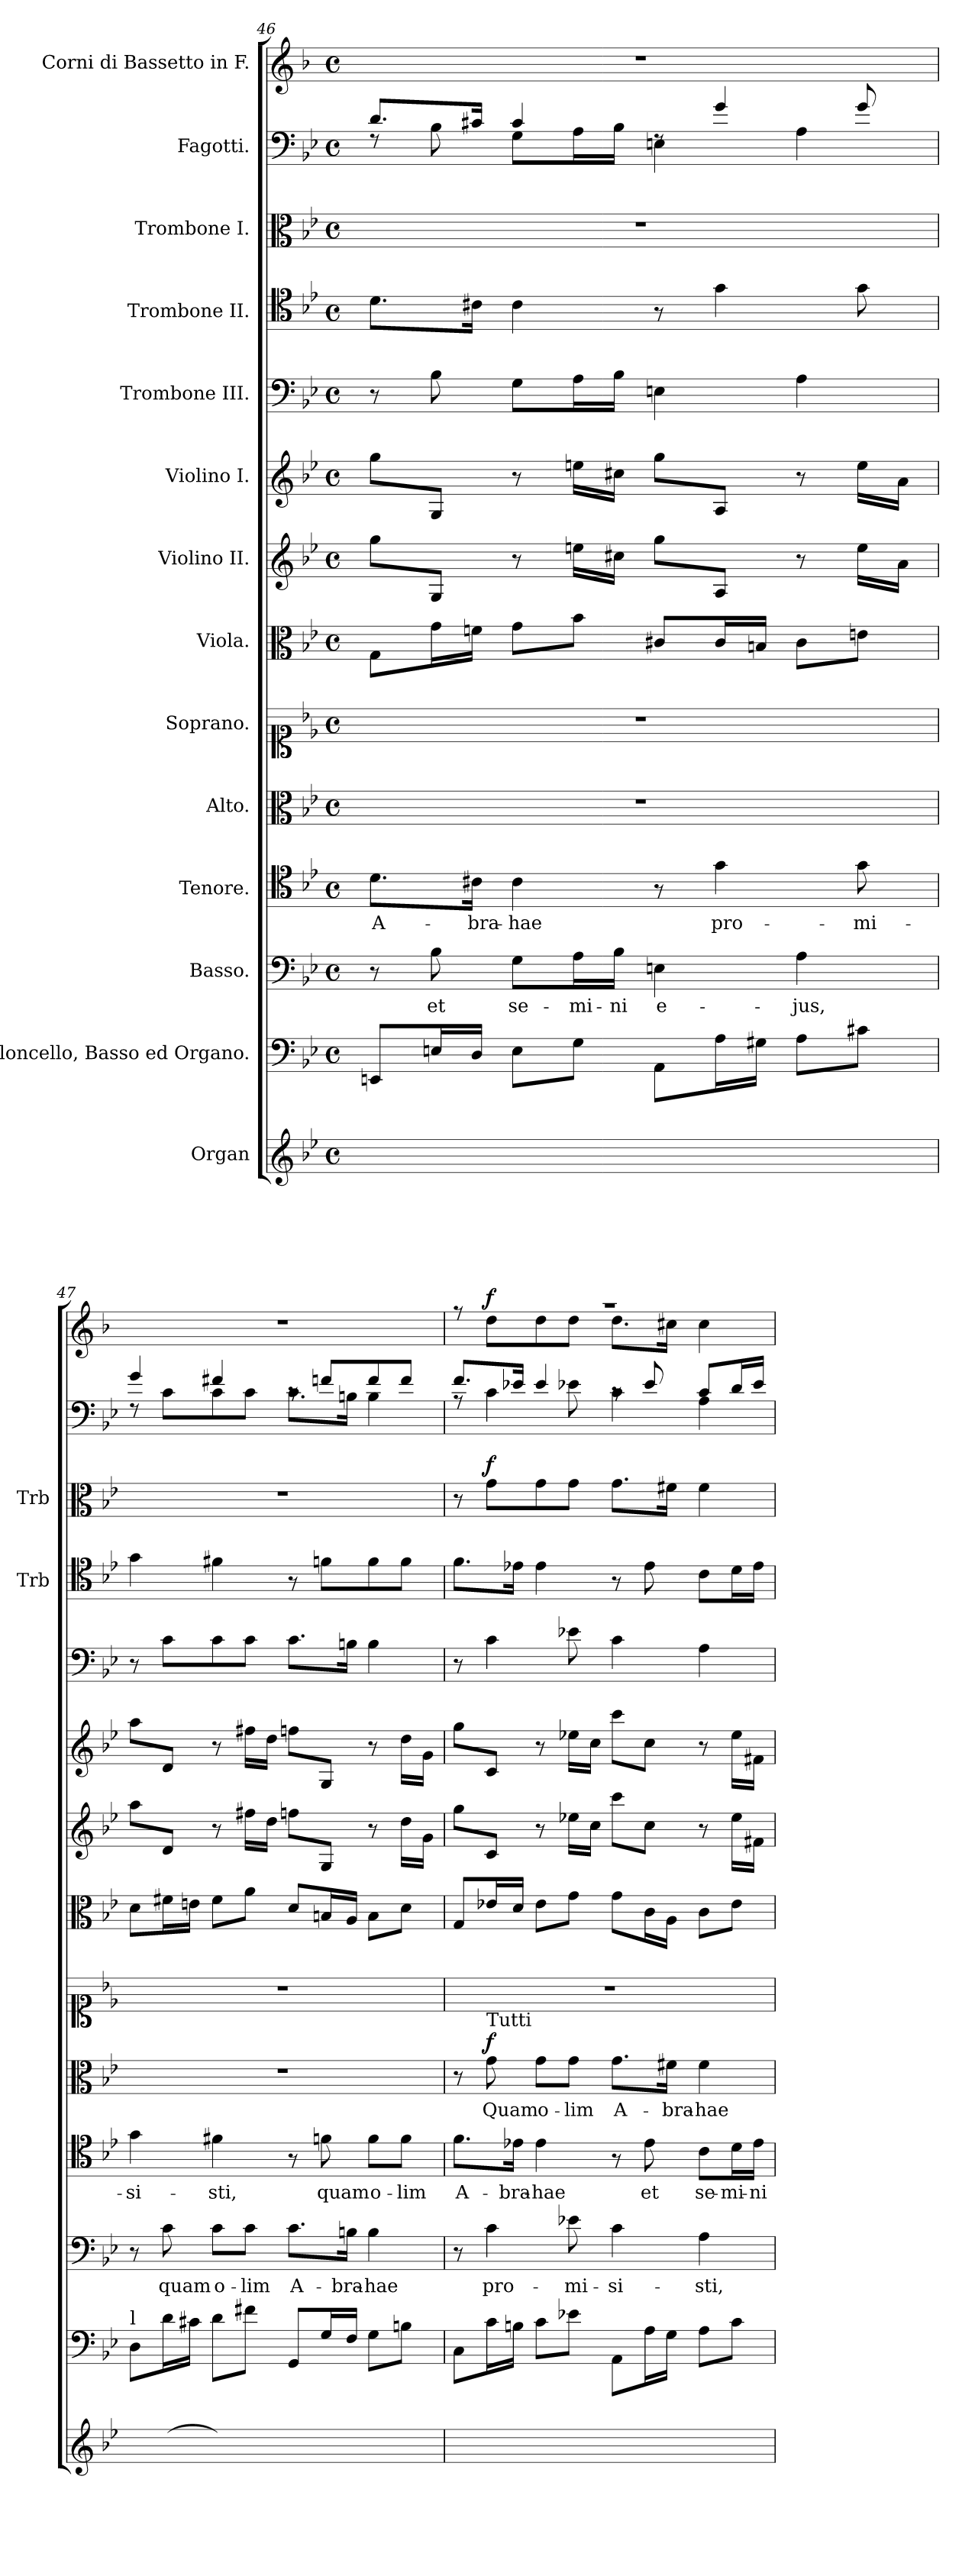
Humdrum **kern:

**kern	**kern	**kern	**text	**text	**kern	**text	**kern	**text	**dynam	**kern	**kern	**text	**kern	**text	**kern	**text	**kern	**text	**kern	**text	**kern	**text	**dynam	**kern	**text	**kern	**text	**dynam
*part14	*part13	*part12	*part12	*part12	*part11	*part11	*part10	*part10	*part10	*part9	*part8	*part8	*part7	*part7	*part6	*part6	*part5	*part5	*part4	*part4	*part3	*part3	*part3	*part2	*part2	*part1	*part1	*part1
*staff14	*staff13	*staff12	*staff12	*staff12	*staff11	*staff11	*staff10	*staff10	*staff10	*staff9	*staff8	*staff8	*staff7	*staff7	*staff6	*staff6	*staff5	*staff5	*staff4	*staff4	*staff3	*staff3	*staff3	*staff2	*staff2	*staff1	*staff1	*staff1
*I"Organ	*I"Violoncello, Basso ed Organo.	*I"Basso.	*	*	*I"Tenore.	*	*I"Alto.	*	*	*I"Soprano.	*I"Viola.	*	*I"Violino II.	*	*I"Violino I.	*	*I"Trombone III.	*	*I"Trombone II.	*	*I"Trombone I.	*	*	*I"Fagotti.	*	*I"Corni di Bassetto in F.	*	*
*	*	*	*	*	*	*	*	*	*	*	*	*	*	*	*	*	*	*	*I'Trb	*	*I'Trb	*	*	*	*	*	*	*
!!LO:PB:g=z
*clefG2	*clefF4	*clefF4	*	*	*clefC4	*	*clefC3	*	*	*clefC1	*clefC3	*	*clefG2	*	*clefG2	*	*clefF4	*	*clefC4	*	*clefC3	*	*	*clefF4	*	*clefG2	*	*
*	*	*	*	*	*	*	*	*	*	*	*	*	*	*	*	*	*	*	*	*	*	*	*	*	*	*ITrd4c7	*	*
*k[b-e-]	*k[b-e-]	*k[b-e-]	*	*	*k[b-e-]	*	*k[b-e-]	*	*	*k[b-e-]	*k[b-e-]	*	*k[b-e-]	*	*k[b-e-]	*	*k[b-e-]	*	*k[b-e-]	*	*k[b-e-]	*	*	*k[b-e-]	*	*k[b-e-]	*	*
*M4/4	*M4/4	*M4/4	*	*	*M4/4	*	*M4/4	*	*	*M4/4	*M4/4	*	*M4/4	*	*M4/4	*	*M4/4	*	*M4/4	*	*M4/4	*	*	*M4/4	*	*M4/4	*	*
*met(c)	*met(c)	*met(c)	*	*	*met(c)	*	*met(c)	*	*	*met(c)	*met(c)	*	*met(c)	*	*met(c)	*	*met(c)	*	*met(c)	*	*met(c)	*	*	*met(c)	*	*met(c)	*	*
=46	=46	=46	=46	=46	=46	=46	=46	=46	=46	=46	=46	=46	=46	=46	=46	=46	=46	=46	=46	=46	=46	=46	=46	=46	=46	=46	=46	=46
*^	*^	*	*	*	*	*	*	*	*	*	*	*	*	*	*	*	*	*	*	*	*	*	*	*	*	*	*	*
!	!	!	!	!	!	!	!	!LO:LY:b	!	!	!	!	!	!	!	!	!	!	!	!	!	!	!	!	!	!	!	!	!	!
*	*	*	*	*	*	*	*	*	*	*	*	*	*	*	*	*	*	*	*	*	*	*	*	*	*	*^	*	*	*	*
4d\yy 4en\yy 4g\yy 4b-\yy	8EEEn/Lyy	8EEn/L	8EEEn/Lyy	8r	.	.	8.d\L	A-	1r	.	.	1r	8G\L	.	8gg\L	.	8gg\L	.	8r	.	8.d\L	.	1r	.	.	8.d/L	8rF	.	1r	.	.
!	!	!	!	!	!LO:LY:b	!	!	!	!	!	!	!	!	!	!	!	!	!	!	!	!	!	!	!	!	!	!	!	!	!	!
.	16EEn/Lyy	16En/L	16EE/Lyy	8B-\	et	.	.	.	.	.	.	.	16g\L	.	8G/J	.	8G/J	.	8B-\	.	.	.	.	.	.	.	8B-\	.	.	.	.
!	!	!	!	!	!	!	!	!LO:LY:b	!	!	!	!	!	!	!	!	!	!	!	!	!	!	!	!	!	!	!	!	!	!	!
.	16DD/JJyy	16D/JJ	16DD/JJyy	.	.	.	16c#X\Jk	-bra-	.	.	.	.	16fn\JJ	.	.	.	.	.	.	.	16c#X\Jk	.	.	.	.	16c#X/Jk	.	.	.	.	.
!	!	!	!	!	!LO:LY:b	!	!	!LO:LY:b	!	!	!	!	!	!	!	!	!	!	!	!	!	!	!	!	!	!	!	!	!	!	!
4c#X\yy 4e\yy 4g\yy	8EE/Lyy	8E\L	8EE\Lyy	8G\L	se-	.	4c#\	-hae	.	.	.	.	8g\L	.	8r	.	8r	.	8G\L	.	4c#\	.	.	.	.	4c#/	8G\L	.	.	.	.
!	!	!	!	!	!LO:LY:b	!	!	!	!	!	!	!	!	!	!	!	!	!	!	!	!	!	!	!	!	!	!	!	!	!	!
.	8GG/Jyy	8G\J	8GG\Jyy	16A\L	-mi-	.	.	.	.	.	.	.	8b-\J	.	16een\LL	.	16een\LL	.	16A\L	.	.	.	.	.	.	.	16A\L	.	.	.	.
!	!	!	!	!	!LO:LY:b	!	!	!	!	!	!	!	!	!	!	!	!	!	!	!	!	!	!	!	!	!	!	!	!	!	!
.	.	.	.	16B-\JJ	-ni	.	.	.	.	.	.	.	.	.	16cc#X\JJ	.	16cc#X\JJ	.	16B-\JJ	.	.	.	.	.	.	.	16B-\JJ	.	.	.	.
!	!	!	!	!	!LO:LY:b	!	!	!	!	!	!	!	!	!	!	!	!	!	!	!	!	!	!	!	!	!	!	!	!	!	!
4.A\yy 4.c#\yy 4.e\yy 4.g\yy	8AAA/Lyy	8AA\L	8AAA\Lyy	4En\	e-	.	8r	.	.	.	.	.	8c#X/L	.	8gg\L	.	8gg\L	.	4En\	.	8r	.	.	.	.	8rF	4En\	.	.	.	.
!	!	!	!	!	!	!	!	!LO:LY:b	!	!	!	!	!	!	!	!	!	!	!	!	!	!	!	!	!	!	!	!	!	!	!
.	16AA/Lyy	16A\L	16AA\Lyy	.	.	.	4g\	pro-	.	.	.	.	16c#/L	.	8A/J	.	8A/J	.	.	.	4g\	.	.	.	.	4g/	.	.	.	.	.
.	16GG#X/JJyy	16G#X\JJ	16GG#X\JJyy	.	.	.	.	.	.	.	.	.	16Bn/JJ	.	.	.	.	.	.	.	.	.	.	.	.	.	.	.	.	.	.
!	!	!	!	!	!LO:LY:b	!	!	!	!	!	!	!	!	!	!	!	!	!	!	!	!	!	!	!	!	!	!	!	!	!	!
.	8AA/Lyy	8A\L	8AA\Lyy	4A\	-jus,	.	.	.	.	.	.	.	8c#\L	.	8r	.	8r	.	4A\	.	.	.	.	.	.	.	4A\	.	.	.	.
!	!	!	!	!	!	!	!	!LO:LY:b	!	!	!	!	!	!	!	!	!	!	!	!	!	!	!	!	!	!	!	!	!	!	!
8c#\yy 8g\yy 8a\yy	8C#X/Jyy	8c#X\J	8C#X\Jyy	.	.	.	8g\	-mi-	.	.	.	.	8en\J	.	16ee\LL	.	16ee\LL	.	.	.	8g\	.	.	.	.	8g/	.	.	.	.	.
.	.	.	.	.	.	.	.	.	.	.	.	.	.	.	16a\JJ	.	16a\JJ	.	.	.	.	.	.	.	.	.	.	.	.	.	.
=47	=47	=47	=47	=47	=47	=47	=47	=47	=47	=47	=47	=47	=47	=47	=47	=47	=47	=47	=47	=47	=47	=47	=47	=47	=47	=47	=47	=47	=47	=47	=47
!	!	!LO:TX:a:t=l	!	!	!	!	!	!	!	!	!	!	!	!	!	!	!	!	!	!	!	!	!	!	!	!	!	!	!	!	!
!	!	!	!	!	!	!	!	!LO:LY:b	!	!	!	!	!	!LO:LY:b	!	!LO:LY:b	!	!LO:LY:b	!	!	!	!	!	!	!	!	!	!	!	!	!
8d\yy 8g\yy 8dd\yyL	8DD/Lyy	8D\L	8DD\Lyy	8r	.	.	4g\	-si-	1r	.	.	1r	8d\L	.	8aa\L	.	8aa\L	.	8r	.	4g\	.	1r	.	.	4g/	8rF	.	1r	.	.
!	!	!	!	!	!LO:LY:b	!LO:LY:b	!	!	!	!	!	!	!	!	!	!	!	!	!	!LO:LY:b	!	!	!	!	!	!	!	!	!	!	!
(<8g\yy 8a\yy [8cc\yyJ	16D/Lyy	16d\L	16D\Lyy	8c\	quam	.	.	.	.	.	.	.	16f#X\L	.	8d/J	.	8d/J	.	8c\L	.	.	.	.	.	.	.	8c\L	.	.	.	.
.	16C#X/JJyy	16c#X\JJ	16C#X\JJyy	.	.	.	.	.	.	.	.	.	16en\JJ	.	.	.	.	.	.	.	.	.	.	.	.	.	.	.	.	.	.
!	!	!	!	!	!LO:LY:b	!	!	!LO:LY:b	!	!	!	!	!	!	!	!	!	!	!	!	!	!	!	!	!	!	!	!	!	!	!
4f#X\yy 4a\yy 4cc\yy])	8D\Lyy	8d\L	8D\Lyy	8c\L	o-	.	4f#X\	-sti,	.	.	.	.	8f#\L	.	8r	.	8r	.	8c\	.	4f#X\	.	.	.	.	4f#X/	8c\	.	.	.	.
!	!	!	!	!	!LO:LY:b	!	!	!	!	!	!	!	!	!	!	!	!	!	!	!	!	!	!	!	!	!	!	!	!	!	!
.	8F#X\Jyy	8f#X\J	8F#X\Jyy	8c\J	-lim	.	.	.	.	.	.	.	8a\J	.	16ff#X\LL	.	16ff#X\LL	.	8c\J	.	.	.	.	.	.	.	8c\J	.	.	.	.
.	.	.	.	.	.	.	.	.	.	.	.	.	.	.	16dd\JJ	.	16dd\JJ	.	.	.	.	.	.	.	.	.	.	.	.	.	.
!	!	!	!	!	!LO:LY:b	!	!	!	!	!	!	!	!	!	!	!	!	!	!	!	!	!	!	!	!	!	!	!	!	!	!
8G\yy [8c\yy 8g\yyL	8GGG/Lyy	8GG/L	8GGG\Lyy	8.c\L	A-	.	8r	.	.	.	.	.	8d/L	.	8ffn\L	.	8ffn\L	.	8.c\L	.	8r	.	.	.	.	8rc	8.c\L	.	.	.	.
!	!	!	!	!	!	!	!	!LO:LY:b	!	!	!	!	!	!	!	!	!	!	!	!	!	!	!	!	!	!	!	!	!	!	!
16c\yy] [16fn\yyL	16GG/Lyy	16G/L	16GG\Lyy	.	.	.	8fn\	quam	.	.	.	.	16Bn/L	.	8G/J	.	8G/J	.	.	.	8fn\L	.	.	.	.	8fn/L	.	.	.	.	.
!	!	!	!	!	!LO:LY:b	!	!	!	!	!	!	!	!	!	!	!	!	!	!	!	!	!	!	!	!	!	!	!	!	!	!
16Bn\yy 16f\yy]JJ	16FF#X/JJyy	16F#/JJ	16FF#X\JJyy	16Bn\Jk	-bra-	.	.	.	.	.	.	.	16A/JJ	.	.	.	.	.	16Bn\Jk	.	.	.	.	.	.	.	16Bn\Jk	.	.	.	.
!	!	!	!	!	!LO:LY:b	!	!	!LO:LY:b	!	!	!	!	!	!	!	!	!	!	!	!	!	!	!	!	!	!	!	!LO:LY:b	!	!	!
4B\yy 4f\yy	8GG/Lyy	8G\L	8GG\Lyy	4B\	-hae	.	8f\L	o-	.	.	.	.	8B\L	.	8r	.	8r	.	4B\	.	8f\	.	.	.	.	8f/	4B\	.	.	.	.
!	!	!	!	!	!	!	!	!LO:LY:b	!	!	!	!	!	!	!	!	!	!	!	!	!	!	!	!	!	!	!	!	!	!	!
.	8BBn/Jyy	8Bn\J	8BBn\Jyy	.	.	.	8f\J	-lim	.	.	.	.	8d\J	.	16dd\LL	.	16dd\LL	.	.	.	8f\J	.	.	.	.	8f/J	.	.	.	.	.
.	.	.	.	.	.	.	.	.	.	.	.	.	.	.	16g\JJ	.	16g\JJ	.	.	.	.	.	.	.	.	.	.	.	.	.	.
=48	=48	=48	=48	=48	=48	=48	=48	=48	=48	=48	=48	=48	=48	=48	=48	=48	=48	=48	=48	=48	=48	=48	=48	=48	=48	=48	=48	=48	=48	=48	=48
!	!	!	!	!	!	!	!	!LO:LY:b	!	!	!	!	!	!	!	!	!	!	!	!	!	!LO:LY:b	!	!	!	!	!	!	!	!	!
*	*	*	*	*	*	*	*	*	*	*	*	*	*	*	*	*	*	*	*	*	*	*	*	*	*	*	*	*	*^	*	*
8c\yy 8f\yy	8CC/Lyy	8C\L	8CC\Lyy	8r	.	.	8.f\L	A-	8r	.	.	1r	8G/L	.	8gg\L	.	8gg\L	.	8r	.	8.f\L	.	8r	.	.	8.f/L	8rA	.	1r	8rff	.	.
!	!	!	!	!	!	!	!	!	!LO:TX:a:t=Tutti	!	!	!	!	!	!	!	!	!	!	!	!	!	!	!	!	!	!	!	!	!	!	!
!	!	!	!	!	!LO:LY:b	!	!	!	!	!LO:LY:b	!LO:DY:a	!	!	!	!	!	!	!	!	!	!	!	!	!	!LO:DY:b	!	!	!	!	!	!	!LO:DY:a
4.e-\yy	16C/Lyy	16c\L	16C\Lyy	4c\	pro-	.	.	.	8g\	Quam	f	.	16e-X/L	.	8c/J	.	8c/J	.	4c\	.	.	.	8g\L	.	f	.	4c\	.	.	8g\L	.	f
!	!	!	!	!	!	!	!	!LO:LY:b	!	!	!	!	!	!	!	!	!	!	!	!	!	!	!	!	!	!	!	!	!	!	!	!
.	16BBn/JJyy	16Bn\JJ	16BBn\JJyy	.	.	.	16e-X\Jk	-bra-	.	.	.	.	16d/JJ	.	.	.	.	.	.	.	16e-X\Jk	.	.	.	.	16e-X/Jk	.	.	.	.	.	.
!	!	!	!	!	!	!	!	!LO:LY:b	!	!LO:LY:b	!	!	!	!	!	!	!	!	!	!	!	!	!	!LO:LY:b	!	!	!	!	!	!	!LO:LY:b	!
.	8C\Lyy	8c\L	8C\Lyy	.	.	.	4e-\	-hae	8g\L	o-	.	.	8e-\L	.	8r	.	8r	.	.	.	4e-\	.	8g\	.	.	4e-/	.	.	.	8g\	.	.
!	!	!	!	!	!LO:LY:b	!	!	!	!	!LO:LY:b	!	!	!	!	!	!	!	!	!	!	!	!	!	!	!	!	!	!	!	!	!LO:LY:b	!
.	8E-\Jyy	8e-X\J	8E-X\Jyy	8e-X\	-mi-	.	.	.	8g\J	-lim	.	.	8g\J	.	16ee-X\LL	.	16ee-X\LL	.	8e-X\	.	.	.	8g\J	.	.	.	8e-X\	.	.	8g\J	.	.
.	.	.	.	.	.	.	.	.	.	.	.	.	.	.	16cc\JJ	.	16cc\JJ	.	.	.	.	.	.	.	.	.	.	.	.	.	.	.
!	!	!	!	!	!LO:LY:b	!	!	!	!	!LO:LY:b	!	!	!	!	!	!	!	!	!	!	!	!	!	!	!	!	!	!	!	!	!	!
4A\yy 4c\yy 4e-\yy 4g\yy	8AAA/Lyy	8AA\L	8AAA\Lyy	4c\	-si-	.	8r	.	8.g\L	A-	.	.	8g\L	.	8ccc\L	.	8ccc\L	.	4c\	.	8r	.	8.g\L	.	.	8rc	4c\	.	.	8.g\L	.	.
!	!	!	!	!	!	!	!	!LO:LY:b	!	!	!	!	!	!	!	!	!	!	!	!	!	!	!	!	!	!	!	!	!	!	!	!
.	16AA/Lyy	16A\L	16AA\Lyy	.	.	.	8e-\	et	.	.	.	.	16c\L	.	8cc\J	.	8cc\J	.	.	.	8e-\	.	.	.	.	8e-/	.	.	.	.	.	.
!	!	!	!	!	!	!	!	!	!	!LO:LY:b	!	!	!	!	!	!	!	!	!	!	!	!	!	!	!	!	!	!	!	!	!	!
.	16GG/JJyy	16G\JJ	16GG\JJyy	.	.	.	.	.	16f#X\Jk	-bra-	.	.	16A\JJ	.	.	.	.	.	.	.	.	.	16f#X\Jk	.	.	.	.	.	.	16f#X\Jk	.	.
!	!	!	!	!	!LO:LY:b	!	!	!LO:LY:b	!	!LO:LY:b	!	!	!	!	!	!	!	!	!	!	!	!	!	!	!	!	!	!	!	!	!	!
4A\yy 4e-\yy 4f#X\yy	8AA/Lyy	8A\L	8AA\Lyy	4A\	-sti,	.	8c\L	se-	4f#\	-hae	.	.	8c\L	.	8r	.	8r	.	4A\	.	8c\L	.	4f#\	.	.	8c/L	4A\	.	.	4f#\	.	.
!	!	!	!	!	!	!	!	!LO:LY:b	!	!	!	!	!	!	!	!	!	!	!	!	!	!	!	!	!	!	!	!	!	!	!	!
.	8C/Jyy	8c\J	8C\Jyy	.	.	.	16d\L	-mi-	.	.	.	.	8e-\J	.	16ee-\LL	.	16ee-\LL	.	.	.	16d\L	.	.	.	.	16d/L	.	.	.	.	.	.
!	!	!	!	!	!	!	!	!LO:LY:b	!	!	!	!	!	!	!	!	!	!	!	!	!	!	!	!	!	!	!	!	!	!	!	!
.	.	.	.	.	.	.	16e-\JJ	-ni	.	.	.	.	.	.	16f#X\JJ	.	16f#X\JJ	.	.	.	16e-\JJ	.	.	.	.	16e-/JJ	.	.	.	.	.	.
*v	*v	*	*	*	*	*	*	*	*	*	*	*	*	*	*	*	*	*	*	*	*	*	*	*	*	*v	*v	*	*v	*v	*	*
*	*v	*v	*	*	*	*	*	*	*	*	*	*	*	*	*	*	*	*	*	*	*	*	*	*	*	*	*	*	*
=	=	=	=	=	=	=	=	=	=	=	=	=	=	=	=	=	=	=	=	=	=	=	=	=	=	=	=	=
*-	*-	*-	*-	*-	*-	*-	*-	*-	*-	*-	*-	*-	*-	*-	*-	*-	*-	*-	*-	*-	*-	*-	*-	*-	*-	*-	*-	*-
